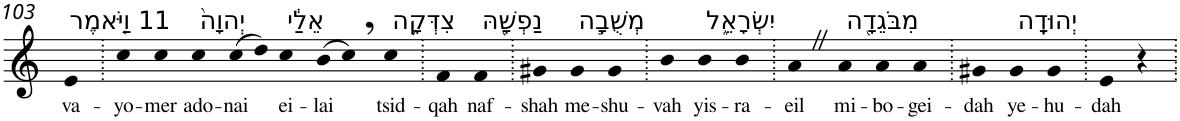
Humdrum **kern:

**kern	**text
*part1	*part1
*staff1	*staff1
*I"Piano	*
*I'Pno	*
!!LO:PB:g=z
*clefG2	*
*k[]	*
=103	=103
!LO:TX:a:t=11 וַיֹּ֤אמֶר	!
!	!LO:LY:b
4e	va-
=104.	=104.
!	!LO:LY:b
4cc	-yo-
!	!LO:LY:b
4cc	-mer
!LO:TX:a:t=יְהוָה֙	!
!	!LO:LY:b
4cc	ado-
!	!LO:LY:b
(>8cc	-nai
8dd)	.
!LO:TX:a:t=אֵלַ֔י	!
!	!LO:LY:b
4cc	ei-
!	!LO:LY:b
(>8b	-lai
8cc,)	.
!LO:TX:a:t=צִדְּקָ֥ה	!
!	!LO:LY:b
4cc	tsid-
=105.	=105.
!	!LO:LY:b
4f	-qah
!LO:TX:a:t=נַפְשָׁ֖הּ	!
!	!LO:LY:b
4f	naf-
=106.	=106.
!	!LO:LY:b
4g#X	-shah
!LO:TX:a:t=מְשֻׁבָ֣ה	!
!	!LO:LY:b
4g#	me-
!	!LO:LY:b
4g#	-shu-
=107.	=107.
!	!LO:LY:b
4b	-vah
!LO:TX:a:t=יִשְׂרָאֵ֑ל	!
!	!LO:LY:b
4b	yis-
!	!LO:LY:b
4b	-ra-
=108.	=108.
!	!LO:LY:b
4aZ	-eil
!LO:TX:a:t=מִבֹּגֵדָ֖ה	!
!	!LO:LY:b
4a	mi-
!	!LO:LY:b
4a	-bo-
!	!LO:LY:b
4a	-gei-
=109.	=109.
!	!LO:LY:b
4g#X	-dah
!LO:TX:a:t=יְהוּדָֽה	!
!	!LO:LY:b
4g#	ye-
!	!LO:LY:b
4g#	-hu-
=110.	=110.
!	!LO:LY:b
4e	-dah
4r	.
=.	=.
*-	*-
